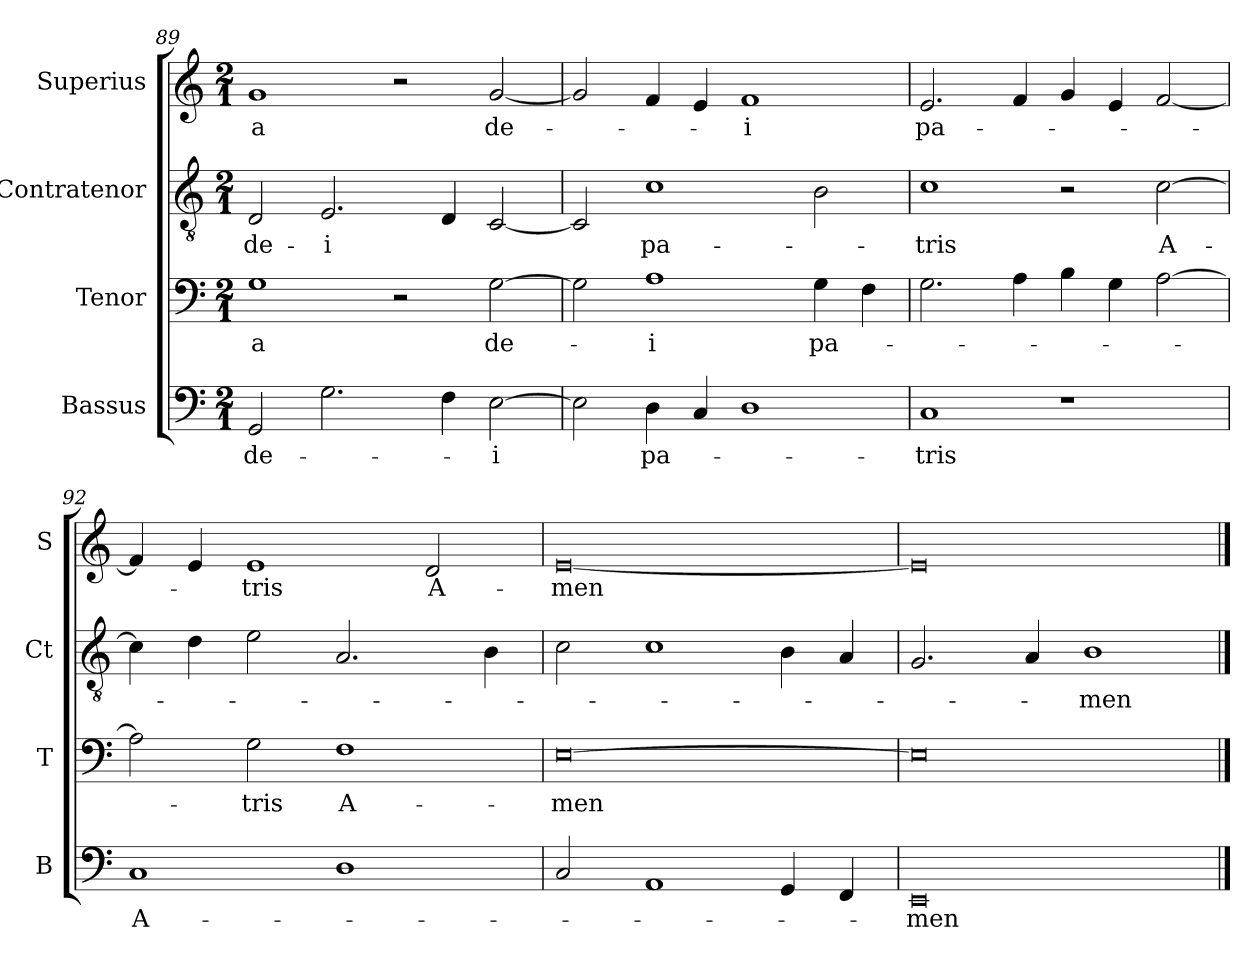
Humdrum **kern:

**kern	**text	**kern	**text	**kern	**text	**kern	**text
*part4	*part4	*part3	*part3	*part2	*part2	*part1	*part1
*staff4	*staff4	*staff3	*staff3	*staff2	*staff2	*staff1	*staff1
*I"Bassus	*	*I"Tenor	*	*I"Contratenor	*	*I"Superius	*
*I'B	*	*I'T	*	*I'Ct	*	*I'S	*
*clefF4	*	*clefF4	*	*clefGv2	*	*clefG2	*
*k[]	*	*k[]	*	*k[]	*	*k[]	*
*M2/1	*	*M2/1	*	*M2/1	*	*M2/1	*
=89	=89	=89	=89	=89	=89	=89	=89
2GG/	de-	1G	-a	2D/	de-	1g	-a
2.G\	.	.	.	2.E/	-i	.	.
.	.	2r	.	.	.	2r	.
4F\	.	.	.	4D/	.	.	.
[2E\	-i	[2G\	de-	[2C/	.	[2g/	de-
=90	=90	=90	=90	=90	=90	=90	=90
2E\]	.	2G\]	.	2C/]	.	2g/]	.
4D\	pa-	1A	-i	1c	pa-	4f/	.
4C/	.	.	.	.	.	4e/	.
1D	.	.	.	.	.	1f	-i
.	.	4G\	pa-	2B\	.	.	.
.	.	4F\	.	.	.	.	.
=91	=91	=91	=91	=91	=91	=91	=91
1C	-tris	2.G\	.	1c	-tris	2.e/	pa-
.	.	4A\	.	.	.	4f/	.
1r	.	4B\	.	2r	.	4g/	.
.	.	4G\	.	.	.	4e/	.
.	.	[2A\	.	[2c\	A-	[2f/	.
=92	=92	=92	=92	=92	=92	=92	=92
1C	A-	2A\]	.	4c\]	.	4f/]	.
.	.	.	.	4d\	.	4e/	.
.	.	2G\	-tris	2e\	.	1e	-tris
1D	.	1F	A-	2.A/	.	.	.
.	.	.	.	.	.	2d/	A-
.	.	.	.	4B\	.	.	.
=93	=93	=93	=93	=93	=93	=93	=93
2C/	.	[0E	-men	2c\	.	[0e	-men
1AA	.	.	.	1c	.	.	.
4GG/	.	.	.	4B\	.	.	.
4FF/	.	.	.	4A/	.	.	.
=94	=94	=94	=94	=94	=94	=94	=94
0EE	-men	0E]	.	2.G/	.	0e]	.
.	.	.	.	4A/	.	.	.
.	.	.	.	1B	-men	.	.
==	==	==	==	==	==	==	==
*-	*-	*-	*-	*-	*-	*-	*-
